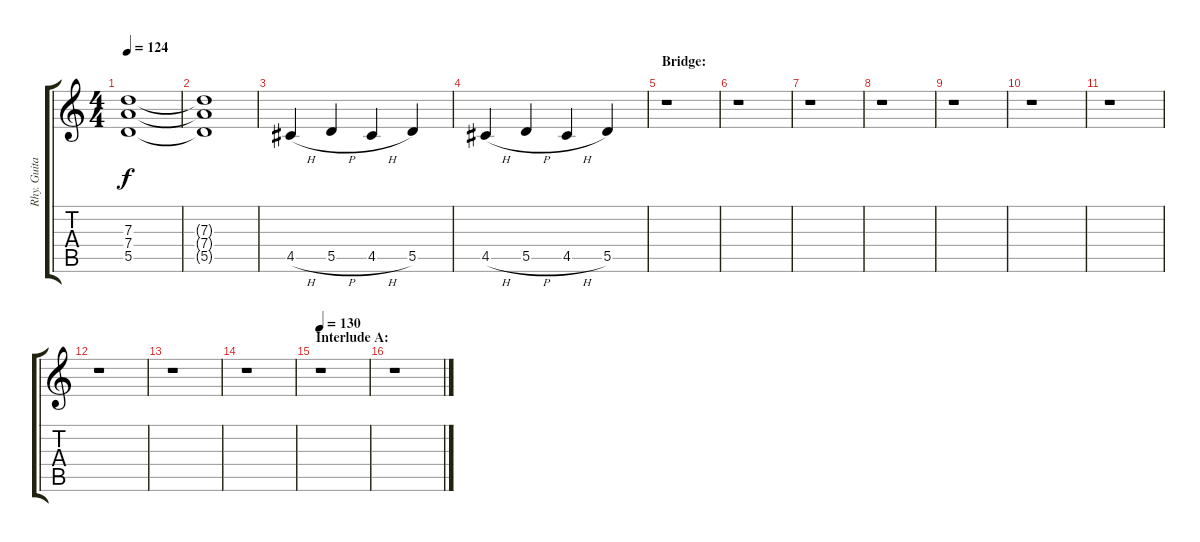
\track ("Rhy. Guitar 2" "Rhy. Guita") {instrument distortionguitar}
\staff {score tabs}
\tuning (E4 B3 G3 D3 A2 E2) {hide}
\ts (4 4)
\tempo 124
\clef g2
\ks c
(7.3 7.4 5.5).1{dy f} |
(7.3{t} 7.4{t} 5.5{t}).1 |
4.5{h}.4 5.5{h}.4 4.5{h}.4 5.5.4 |
4.5{h}.4 5.5{h}.4 4.5{h}.4 5.5.4 |
\section ("" "Bridge:")
r.1 |
r.1 |
r.1 |
r.1 |
r.1 |
r.1 |
r.1 |
r.1 |
r.1 |
r.1 |
\section ("" "Interlude A:")
\tempo 130
r.1 |
r.1
